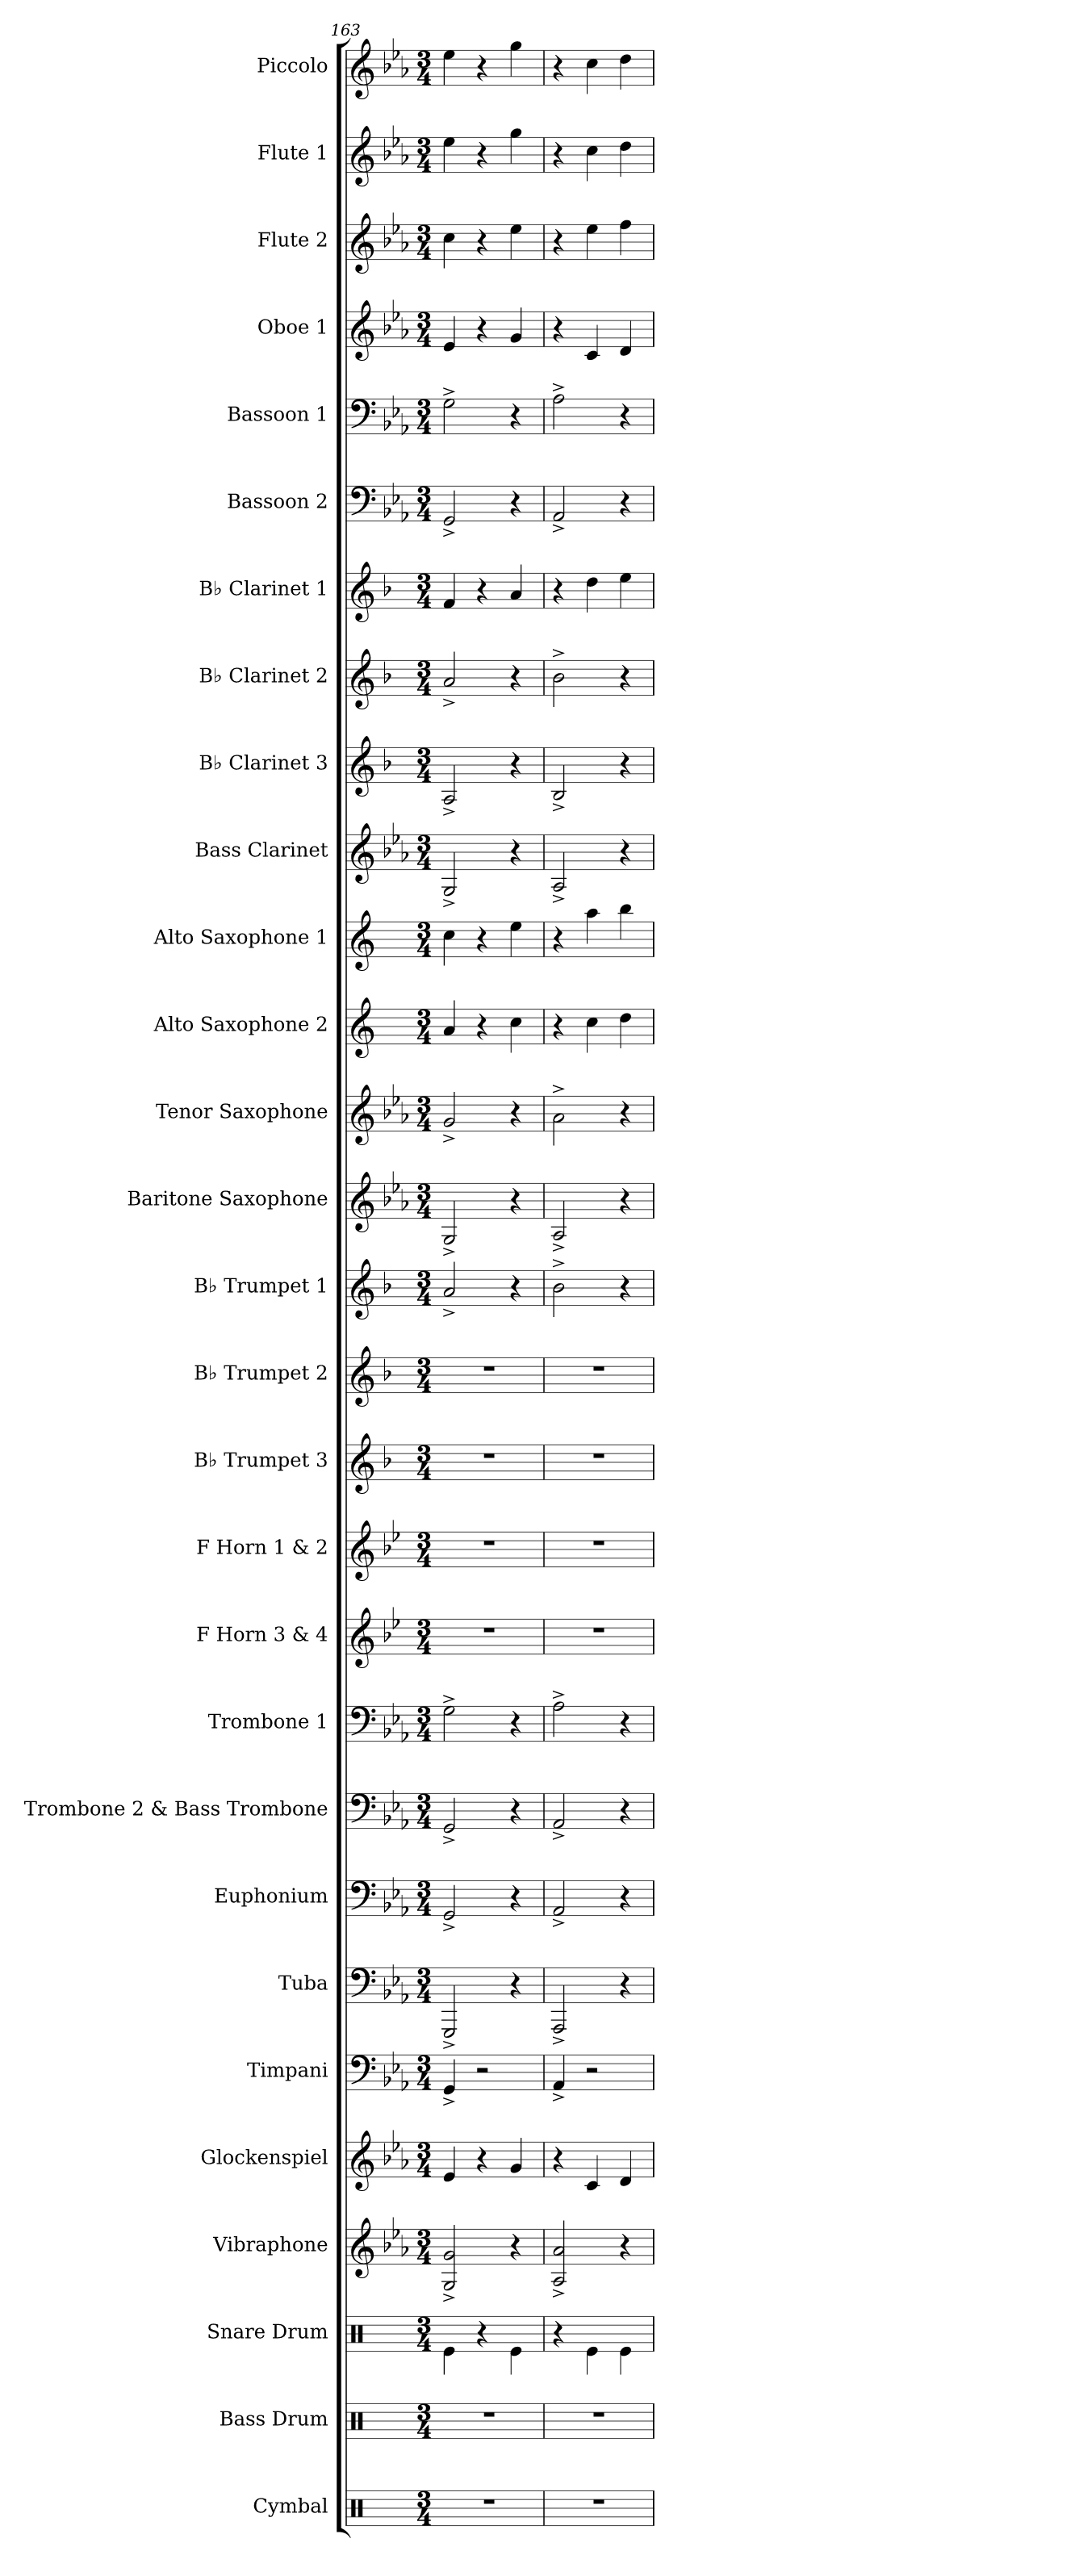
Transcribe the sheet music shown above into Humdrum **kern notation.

**kern	**kern	**kern	**kern	**kern	**kern	**kern	**kern	**kern	**kern	**kern	**kern	**kern	**kern	**kern	**kern	**kern	**kern	**kern	**kern	**kern	**kern	**kern	**kern	**kern	**kern	**kern	**kern	**kern
*part29	*part28	*part27	*part26	*part25	*part24	*part23	*part22	*part21	*part20	*part19	*part18	*part17	*part16	*part15	*part14	*part13	*part12	*part11	*part10	*part9	*part8	*part7	*part6	*part5	*part4	*part3	*part2	*part1
*staff29	*staff28	*staff27	*staff26	*staff25	*staff24	*staff23	*staff22	*staff21	*staff20	*staff19	*staff18	*staff17	*staff16	*staff15	*staff14	*staff13	*staff12	*staff11	*staff10	*staff9	*staff8	*staff7	*staff6	*staff5	*staff4	*staff3	*staff2	*staff1
*I"Cymbal	*I"Bass Drum	*I"Snare Drum	*I"Vibraphone	*I"Glockenspiel	*I"Timpani	*I"Tuba	*I"Euphonium	*I"Trombone 2 &amp; Bass Trombone	*I"Trombone 1	*I"F Horn 3 &amp; 4	*I"F Horn 1 &amp; 2	*I"B♭ Trumpet 3	*I"B♭ Trumpet 2	*I"B♭ Trumpet 1	*I"Baritone Saxophone	*I"Tenor Saxophone	*I"Alto Saxophone 2	*I"Alto Saxophone 1	*I"Bass Clarinet	*I"B♭ Clarinet 3	*I"B♭ Clarinet 2	*I"B♭ Clarinet 1	*I"Bassoon 2	*I"Bassoon 1	*I"Oboe 1	*I"Flute 2	*I"Flute 1	*I"Piccolo
*I'Cym.	*I'B. Dr.	*I'Sn. Dr.	*I'Vib.	*I'Glk.	*I'Timp.	*I'Tba.	*I'Euph.	*I'Tbn. 2 B. Tbn.	*I'Tbn. 1	*I'F Hn. 3 4	*I'F Hn. 1 2	*I'B♭ Tpt. 3	*I'B♭ Tpt. 2	*I'B♭ Tpt. 1	*I'Bar. Sax.	*I'T. Sax.	*I'A. Sax. 2	*I'A. Sax. 1	*I'B. Cl.	*I'B♭ Cl. 3	*I'B♭ Cl. 2	*I'B♭ Cl. 1	*I'Bsn. 2	*I'Bsn. 1	*I'Ob. 1	*I'Fl. 2	*I'Fl. 1	*I'Picc.
*clefX	*clefX	*clefX	*clefG2	*clefG2	*clefF4	*clefF4	*clefF4	*clefF4	*clefF4	*clefG2	*clefG2	*clefG2	*clefG2	*clefG2	*clefG2	*clefG2	*clefG2	*clefG2	*clefG2	*clefG2	*clefG2	*clefG2	*clefF4	*clefF4	*clefG2	*clefG2	*clefG2	*clefG2
*	*	*	*	*ITrd-14c-24	*	*	*	*	*	*ITrd4c7	*ITrd4c7	*ITrd1c2	*ITrd1c2	*ITrd1c2	*ITrd12c21	*ITrd8c14	*ITrd5c9	*ITrd5c9	*ITrd8c14	*ITrd1c2	*ITrd1c2	*ITrd1c2	*	*	*	*	*	*ITrd-7c-12
*k[]	*k[]	*k[]	*k[b-e-a-]	*k[b-e-a-]	*k[b-e-a-]	*k[b-e-a-]	*k[b-e-a-]	*k[b-e-a-]	*k[b-e-a-]	*k[b-e-a-]	*k[b-e-a-]	*k[b-e-a-]	*k[b-e-a-]	*k[b-e-a-]	*k[b-e-a-]	*k[b-e-a-]	*k[b-e-a-]	*k[b-e-a-]	*k[b-e-a-]	*k[b-e-a-]	*k[b-e-a-]	*k[b-e-a-]	*k[b-e-a-]	*k[b-e-a-]	*k[b-e-a-]	*k[b-e-a-]	*k[b-e-a-]	*k[b-e-a-]
*M3/4	*M3/4	*M3/4	*M3/4	*M3/4	*M3/4	*M3/4	*M3/4	*M3/4	*M3/4	*M3/4	*M3/4	*M3/4	*M3/4	*M3/4	*M3/4	*M3/4	*M3/4	*M3/4	*M3/4	*M3/4	*M3/4	*M3/4	*M3/4	*M3/4	*M3/4	*M3/4	*M3/4	*M3/4
=163	=163	=163	=163	=163	=163	=163	=163	=163	=163	=163	=163	=163	=163	=163	=163	=163	=163	=163	=163	=163	=163	=163	=163	=163	=163	=163	=163	=163
2.r	2.r	4Re\	2G/^ 2g/^	4eee-/	4GG^/	2GGG^/	2GG^/	2GG^/	2G^\	2.r	2.r	2.r	2.r	2g^/	2GG^/	2G^/	4c/	4e-\	2GG^/	2G^/	2g^/	4e-/	2GG^/	2G^\	4e-/	4cc\	4ee-\	4eee-\
.	.	4r	.	4r	2r	.	.	.	.	.	.	.	.	.	.	.	4r	4r	.	.	.	4r	.	.	4r	4r	4r	4r
.	.	4Re\	4r	4ggg/	.	4r	4r	4r	4r	.	.	.	.	4r	4r	4r	4e-\	4g\	4r	4r	4r	4g/	4r	4r	4g/	4ee-\	4gg\	4ggg\
=164	=164	=164	=164	=164	=164	=164	=164	=164	=164	=164	=164	=164	=164	=164	=164	=164	=164	=164	=164	=164	=164	=164	=164	=164	=164	=164	=164	=164
2.r	2.r	4r	2A-/^ 2a-/^	4r	4AA-^/	2AAA-^/	2AA-^/	2AA-^/	2A-^\	2.r	2.r	2.r	2.r	2a-^\	2AA-^/	2A-^\	4r	4r	2AA-^/	2A-^/	2a-^\	4r	2AA-^/	2A-^\	4r	4r	4r	4r
.	.	4Re\	.	4ccc/	2r	.	.	.	.	.	.	.	.	.	.	.	4e-\	4cc\	.	.	.	4cc\	.	.	4c/	4ee-\	4cc\	4ccc\
.	.	4Re\	4r	4ddd/	.	4r	4r	4r	4r	.	.	.	.	4r	4r	4r	4f\	4dd\	4r	4r	4r	4dd\	4r	4r	4d/	4ff\	4dd\	4ddd\
=	=	=	=	=	=	=	=	=	=	=	=	=	=	=	=	=	=	=	=	=	=	=	=	=	=	=	=	=
*-	*-	*-	*-	*-	*-	*-	*-	*-	*-	*-	*-	*-	*-	*-	*-	*-	*-	*-	*-	*-	*-	*-	*-	*-	*-	*-	*-	*-
